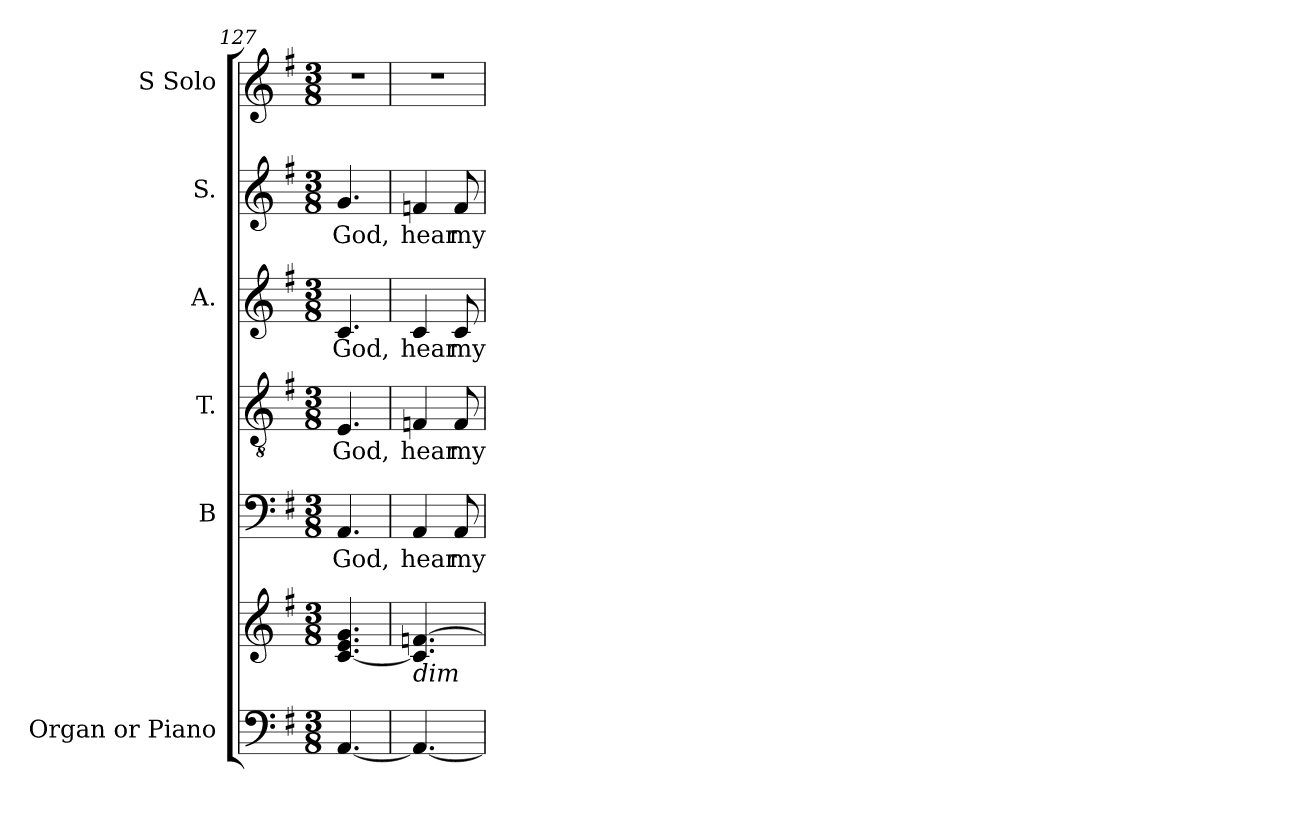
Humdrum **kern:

**kern	**kern	**kern	**text	**kern	**text	**kern	**text	**kern	**text	**kern
*part6	*part6	*part5	*part5	*part4	*part4	*part3	*part3	*part2	*part2	*part1
*staff7	*staff6	*staff5	*staff5	*staff4	*staff4	*staff3	*staff3	*staff2	*staff2	*staff1
*I"Organ or  Piano	*	*I"B	*	*I"T.	*	*I"A.	*	*I"S.	*	*I"S    Solo
*	*	*I'B.	*	*I'T.	*	*I'A.	*	*I'S.	*	*I'S.
*clefF4	*clefG2	*clefF4	*	*clefGv2	*	*clefG2	*	*clefG2	*	*clefG2
*	*	*	*	*ITrd7c12	*	*	*	*	*	*
*k[f#]	*k[f#]	*k[f#]	*	*k[f#]	*	*k[f#]	*	*k[f#]	*	*k[f#]
*G:	*G:	*G:	*	*G:	*	*G:	*	*G:	*	*G:
*M3/8	*M3/8	*M3/8	*	*M3/8	*	*M3/8	*	*M3/8	*	*M3/8
=127	=127	=127	=127	=127	=127	=127	=127	=127	=127	=127
[4.AA/	[4.c/ 4.e/ 4.g/	4.AA/	God,	4.EE/	God,	4.c/	God,	4.g/	God,	4.r
=128	=128	=128	=128	=128	=128	=128	=128	=128	=128	=128
!	!LO:TX:b:i:t=dim	!	!	!	!	!	!	!	!	!
4.AA/_	4.c/] [4.fn/	4AA/	hear	4FFn/	hear	4c/	hear	4fn/	hear	4.r
.	.	8AA/	my	8FF/	my	8c/	my	8f/	my	.
=	=	=	=	=	=	=	=	=	=	=
*-	*-	*-	*-	*-	*-	*-	*-	*-	*-	*-
